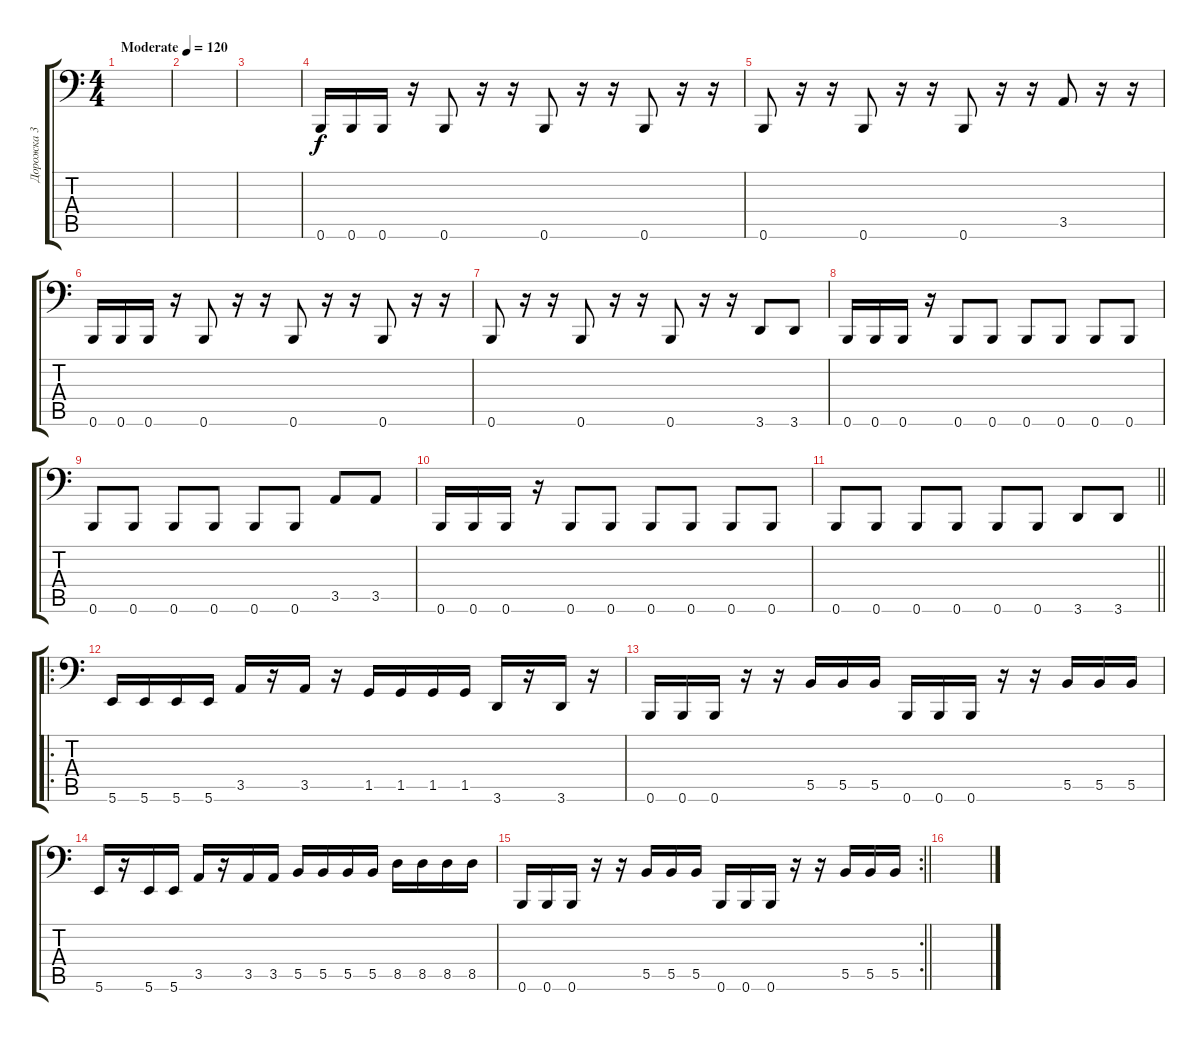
\track ("Дорожка 3" "Дорожка 3") {instrument electricbassfinger}
\staff {score tabs}
\tuning (Db3 Ab2 E2 B1 Gb1 B0) {hide}
\ts (4 4)
\tempo (120 "Moderate")
\clef f4
\ks c
|
|
|
0.6.16 0.6.16 0.6.16 r.16 0.6.8 r.16 r.16 0.6.8 r.16 r.16 0.6.8 r.16 r.16 |
0.6.8 r.16 r.16 0.6.8 r.16 r.16 0.6.8 r.16 r.16 3.5.8 r.16 r.16 |
0.6.16 0.6.16 0.6.16 r.16 0.6.8 r.16 r.16 0.6.8 r.16 r.16 0.6.8 r.16 r.16 |
0.6.8 r.16 r.16 0.6.8 r.16 r.16 0.6.8 r.16 r.16 3.6.8 3.6.8 |
0.6.16 0.6.16 0.6.16 r.16 0.6.8 0.6.8 0.6.8 0.6.8 0.6.8 0.6.8 |
0.6.8 0.6.8 0.6.8 0.6.8 0.6.8 0.6.8 3.5.8 3.5.8 |
0.6.16 0.6.16 0.6.16 r.16 0.6.8 0.6.8 0.6.8 0.6.8 0.6.8 0.6.8 |
\barLineRight lightlight
0.6.8 0.6.8 0.6.8 0.6.8 0.6.8 0.6.8 3.6.8 3.6.8 |
\ro
\section ("" " ")
5.6.16 5.6.16 5.6.16 5.6.16 3.5.16 r.16 3.5.16 r.16 1.5.16 1.5.16 1.5.16 1.5.16 3.6.16 r.16 3.6.16 r.16 |
0.6.16 0.6.16 0.6.16 r.16 r.16 5.5.16 5.5.16 5.5.16 0.6.16 0.6.16 0.6.16 r.16 r.16 5.5.16 5.5.16 5.5.16 |
5.6.16 r.16 5.6.16 5.6.16 3.5.16 r.16 3.5.16 3.5.16 5.5.16 5.5.16 5.5.16 5.5.16 8.5.16 8.5.16 8.5.16 8.5.16 |
\rc 2
\barLineRight lightlight
0.6.16 0.6.16 0.6.16 r.16 r.16 5.5.16 5.5.16 5.5.16 0.6.16 0.6.16 0.6.16 r.16 r.16 5.5.16 5.5.16 5.5.16 |
\section ("" " ")
